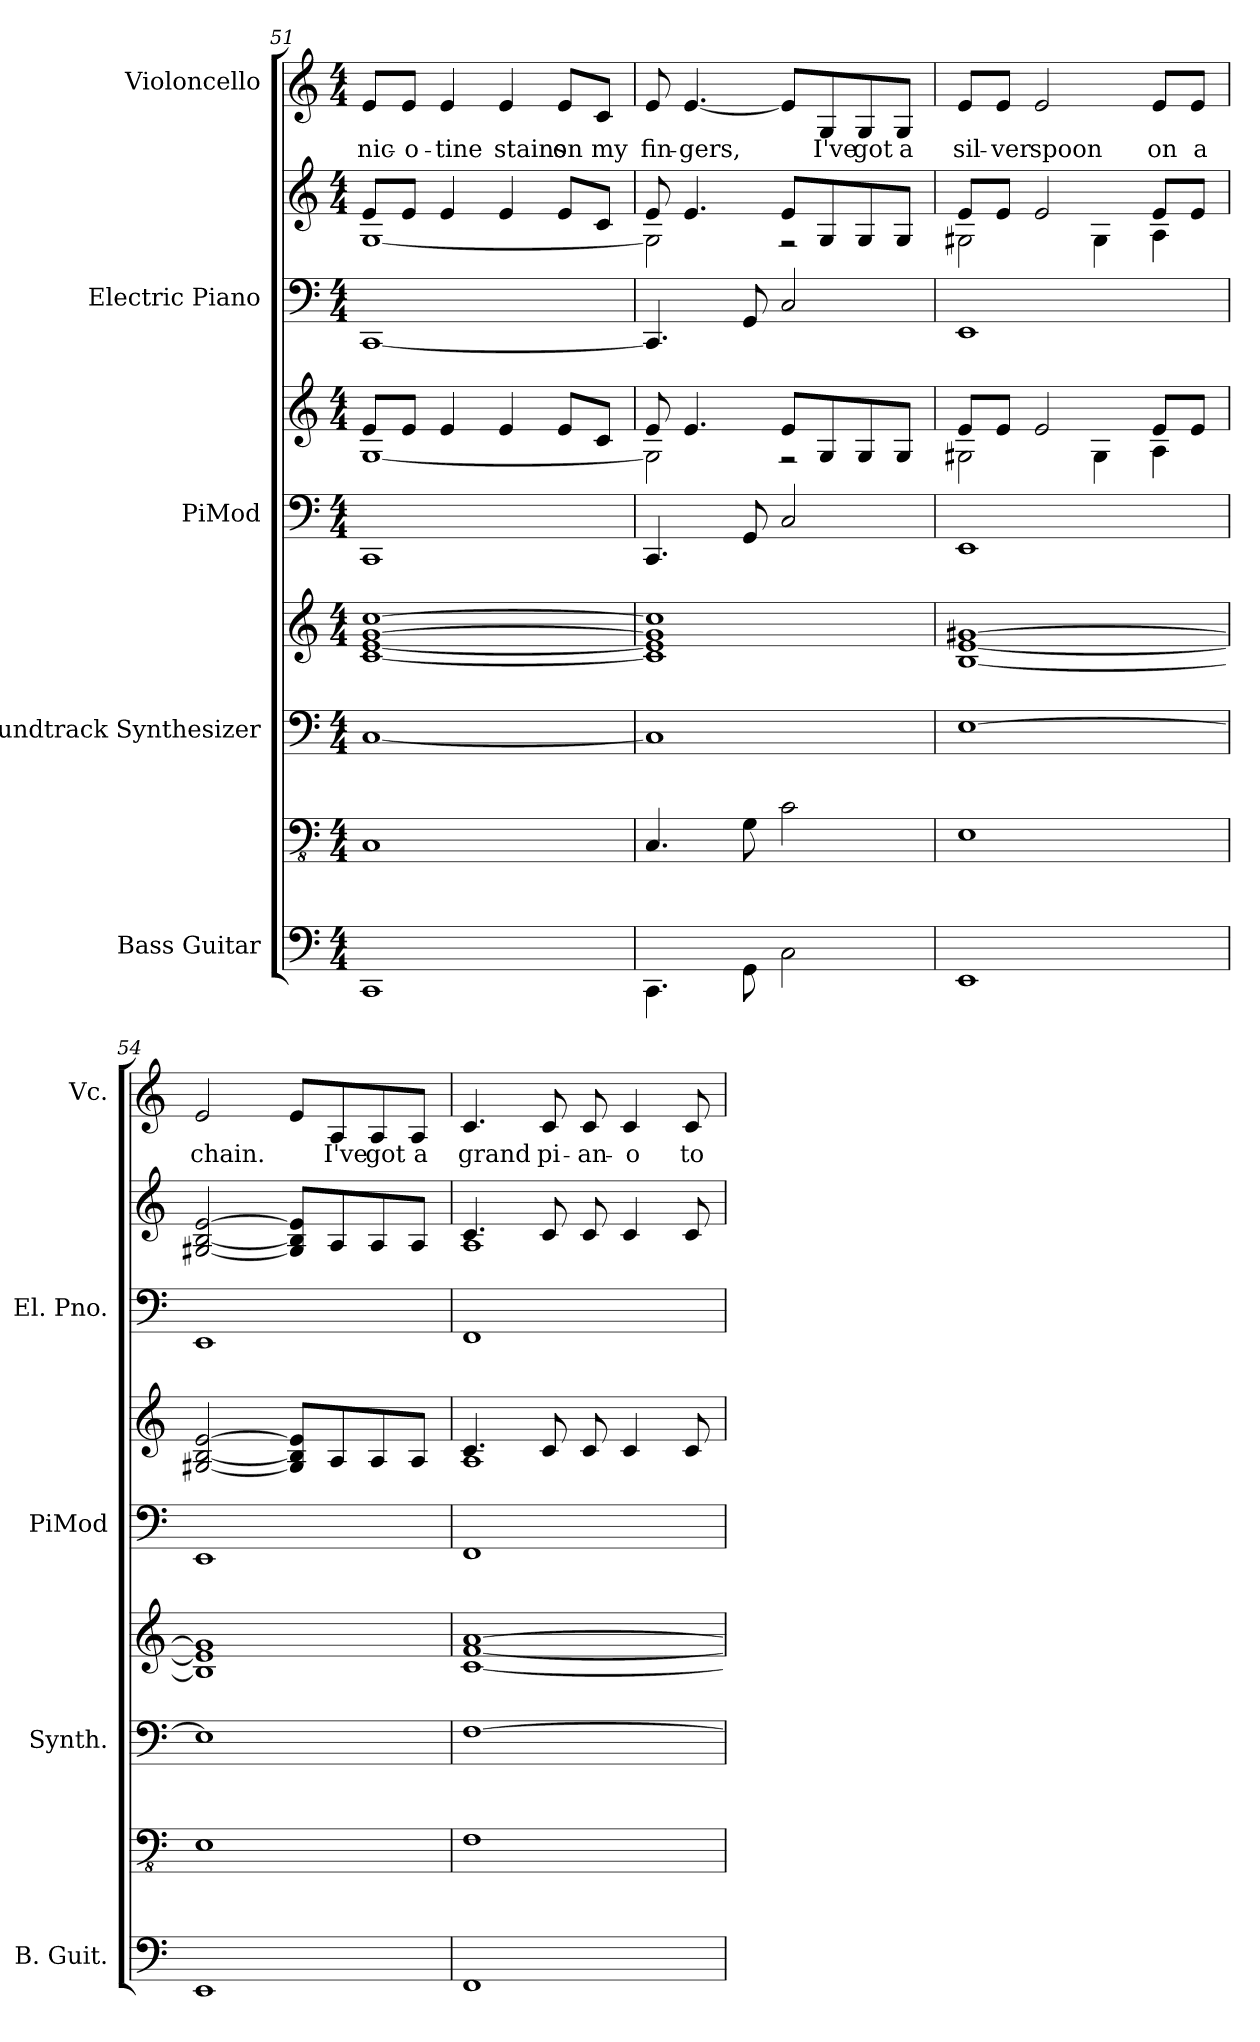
**kern	**kern	**kern	**kern	**kern	**kern	**kern	**kern	**kern	**text
*part5	*part5	*part4	*part4	*part3	*part3	*part2	*part2	*part1	*part1
*staff9	*staff8	*staff7	*staff6	*staff5	*staff4	*staff3	*staff2	*staff1	*staff1
*I"Bass Guitar	*	*I"Soundtrack Synthesizer	*	*I"PiMod	*	*I"Electric Piano	*	*I"Violoncello	*
*I'B. Guit.	*	*I'Synth.	*	*I'PiMod	*	*I'El. Pno.	*	*I'Vc.	*
!!LO:LB:g=z
*	*clefFv4	*clefF4	*clefG2	*clefF4	*clefG2	*clefF4	*clefG2	*clefG2	*
*k[]	*k[]	*k[]	*k[]	*k[]	*k[]	*k[]	*k[]	*k[]	*
*M4/4	*M4/4	*M4/4	*M4/4	*M4/4	*M4/4	*M4/4	*M4/4	*M4/4	*
=51	=51	=51	=51	=51	=51	=51	=51	=51	=51
*	*	*	*	*	*^	*	*^	*	*
1CC	1CC	[1C	[1c [1e [1g [1cc	1CC	8e/L	[1G	[1CC	8e/L	[1G	8e/L	nic-
.	.	.	.	.	8e/J	.	.	8e/J	.	8e/J	-o-
.	.	.	.	.	4e/	.	.	4e/	.	4e/	-tine
.	.	.	.	.	4e/	.	.	4e/	.	4e/	stains
.	.	.	.	.	8e/L	.	.	8e/L	.	8e/L	on
.	.	.	.	.	8c/J	.	.	8c/J	.	8c/J	my
=52	=52	=52	=52	=52	=52	=52	=52	=52	=52	=52	=52
4.CC\	4.CC/	1C]	1c] 1e] 1g] 1cc]	4.CC/	8e/	2G\]	4.CC/]	8e/	2G\]	8e/	fin-
.	.	.	.	.	4.e/	.	.	4.e/	.	[4.e/	-gers,
8GG\	8GG\	.	.	8GG/	.	.	8GG/	.	.	.	.
2C\	2C\	.	.	2C/	8e/L	2r	2C/	8e/L	2r	8e/L]	.
.	.	.	.	.	8G/	.	.	8G/	.	8G/	I've
.	.	.	.	.	8G/	.	.	8G/	.	8G/	got
.	.	.	.	.	8G/J	.	.	8G/J	.	8G/J	a
=53	=53	=53	=53	=53	=53	=53	=53	=53	=53	=53	=53
1EE	1EE	[1E	[1B [1e [1g#X	1EE	8e/L	2G#X\	1EE	8e/L	2G#X\	8e/L	sil-
.	.	.	.	.	8e/J	.	.	8e/J	.	8e/J	-ver
.	.	.	.	.	2e/	.	.	2e/	.	2e/	spoon
.	.	.	.	.	.	4G#\	.	.	4G#\	.	.
.	.	.	.	.	8e/L	4A\	.	8e/L	4A\	8e/L	on
.	.	.	.	.	8e/J	.	.	8e/J	.	8e/J	a
*	*	*	*	*	*v	*v	*	*v	*v	*	*
=54	=54	=54	=54	=54	=54	=54	=54	=54	=54
1EE	1EE	1E]	1B] 1e] 1g#]	1EE	[2G#X/ [2B/ [2e/	1EE	[2G#X/ [2B/ [2e/	2e/	chain.
.	.	.	.	.	8G#/] 8B/] 8e/]L	.	8G#/] 8B/] 8e/]L	8e/L	.
.	.	.	.	.	8A/	.	8A/	8A/	I've
.	.	.	.	.	8A/	.	8A/	8A/	got
.	.	.	.	.	8A/J	.	8A/J	8A/J	a
=55	=55	=55	=55	=55	=55	=55	=55	=55	=55
*	*	*	*	*	*^	*	*^	*	*
1FF	1FF	[1F	[1c [1f [1a	1FF	4.c/	1A	1FF	4.c/	1A	4.c/	grand
.	.	.	.	.	8c/	.	.	8c/	.	8c/	pi-
.	.	.	.	.	8c/	.	.	8c/	.	8c/	-an-
.	.	.	.	.	4c/	.	.	4c/	.	4c/	-o
.	.	.	.	.	8c/	.	.	8c/	.	8c/	to
*	*	*	*	*	*v	*v	*	*v	*v	*	*
=	=	=	=	=	=	=	=	=	=
*-	*-	*-	*-	*-	*-	*-	*-	*-	*-
